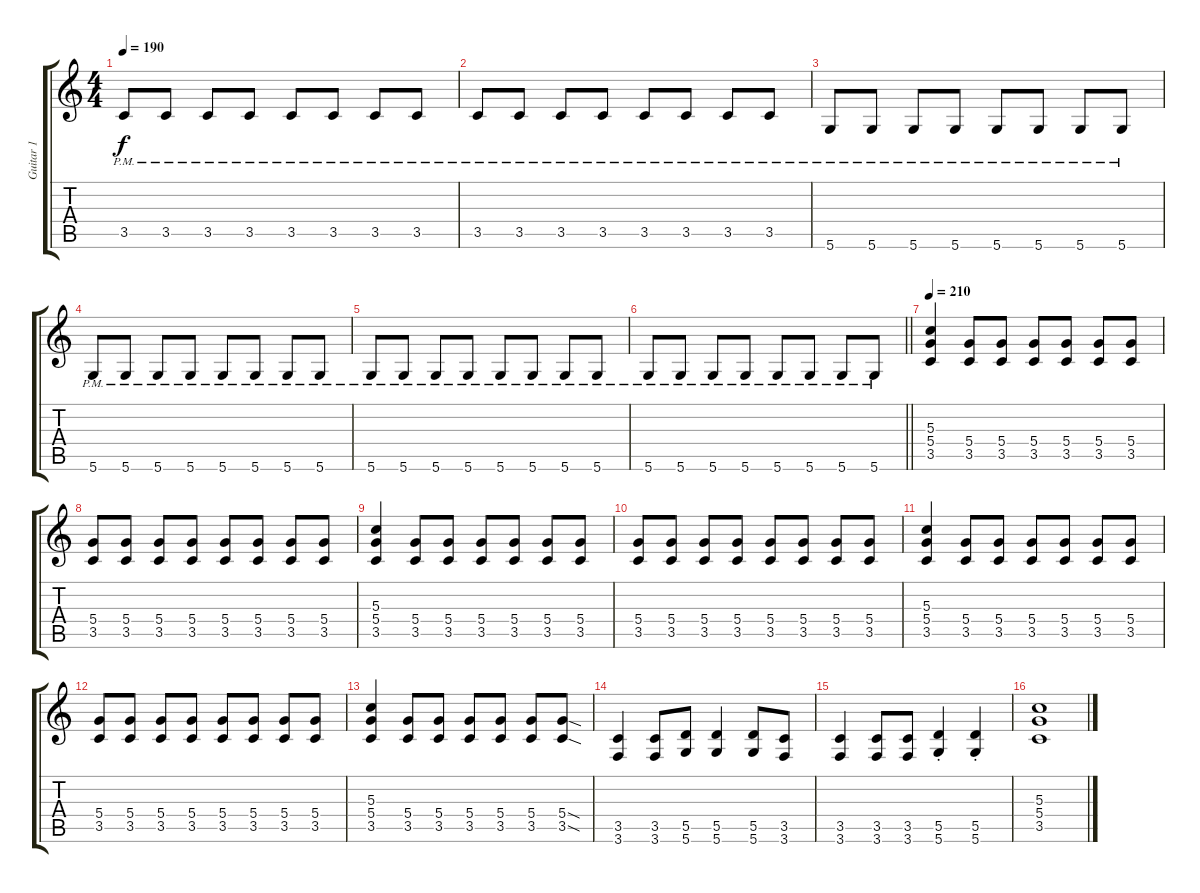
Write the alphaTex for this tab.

\track ("Guitar 1" "Guitar 1") {instrument distortionguitar}
\staff {score tabs}
\tuning (E4 B3 G3 D3 A2 D2) {hide}
\ts (4 4)
\tempo 190
\clef g2
\ks c
3.5{pm}.8{dy f} 3.5{pm}.8 3.5{pm}.8 3.5{pm}.8 3.5{pm}.8 3.5{pm}.8 3.5{pm}.8 3.5{pm}.8 |
3.5{pm}.8 3.5{pm}.8 3.5{pm}.8 3.5{pm}.8 3.5{pm}.8 3.5{pm}.8 3.5{pm}.8 3.5{pm}.8 |
5.6{pm}.8 5.6{pm}.8 5.6{pm}.8 5.6{pm}.8 5.6{pm}.8 5.6{pm}.8 5.6{pm}.8 5.6{pm}.8 |
5.6{pm}.8 5.6{pm}.8 5.6{pm}.8 5.6{pm}.8 5.6{pm}.8 5.6{pm}.8 5.6{pm}.8 5.6{pm}.8 |
5.6{pm}.8 5.6{pm}.8 5.6{pm}.8 5.6{pm}.8 5.6{pm}.8 5.6{pm}.8 5.6{pm}.8 5.6{pm}.8 |
\barLineRight lightlight
5.6{pm}.8 5.6{pm}.8 5.6{pm}.8 5.6{pm}.8 5.6{pm}.8 5.6{pm}.8 5.6{pm}.8 5.6{pm}.8 |
\tempo 210
(5.3 5.4 3.5).4 (5.4 3.5).8 (5.4 3.5).8 (5.4 3.5).8 (5.4 3.5).8 (5.4 3.5).8 (5.4 3.5).8 |
(5.4 3.5).8 (5.4 3.5).8 (5.4 3.5).8 (5.4 3.5).8 (5.4 3.5).8 (5.4 3.5).8 (5.4 3.5).8 (5.4 3.5).8 |
(5.3 5.4 3.5).4 (5.4 3.5).8 (5.4 3.5).8 (5.4 3.5).8 (5.4 3.5).8 (5.4 3.5).8 (5.4 3.5).8 |
(5.4 3.5).8 (5.4 3.5).8 (5.4 3.5).8 (5.4 3.5).8 (5.4 3.5).8 (5.4 3.5).8 (5.4 3.5).8 (5.4 3.5).8 |
(5.3 5.4 3.5).4 (5.4 3.5).8 (5.4 3.5).8 (5.4 3.5).8 (5.4 3.5).8 (5.4 3.5).8 (5.4 3.5).8 |
(5.4 3.5).8 (5.4 3.5).8 (5.4 3.5).8 (5.4 3.5).8 (5.4 3.5).8 (5.4 3.5).8 (5.4 3.5).8 (5.4 3.5).8 |
(5.3 5.4 3.5).4 (5.4 3.5).8 (5.4 3.5).8 (5.4 3.5).8 (5.4 3.5).8 (5.4 3.5).8 (5.4{sod} 3.5{sod}).8 |
(3.5 3.6).4 (3.5 3.6).8 (5.5 5.6).8 (5.5 5.6).4 (5.5 5.6).8 (3.5 3.6).8 |
(3.5 3.6).4 (3.5 3.6).8 (3.5 3.6).8 (5.5{st} 5.6{st}).4 (5.5{st} 5.6{st}).4 |
(5.3 5.4 3.5).1
